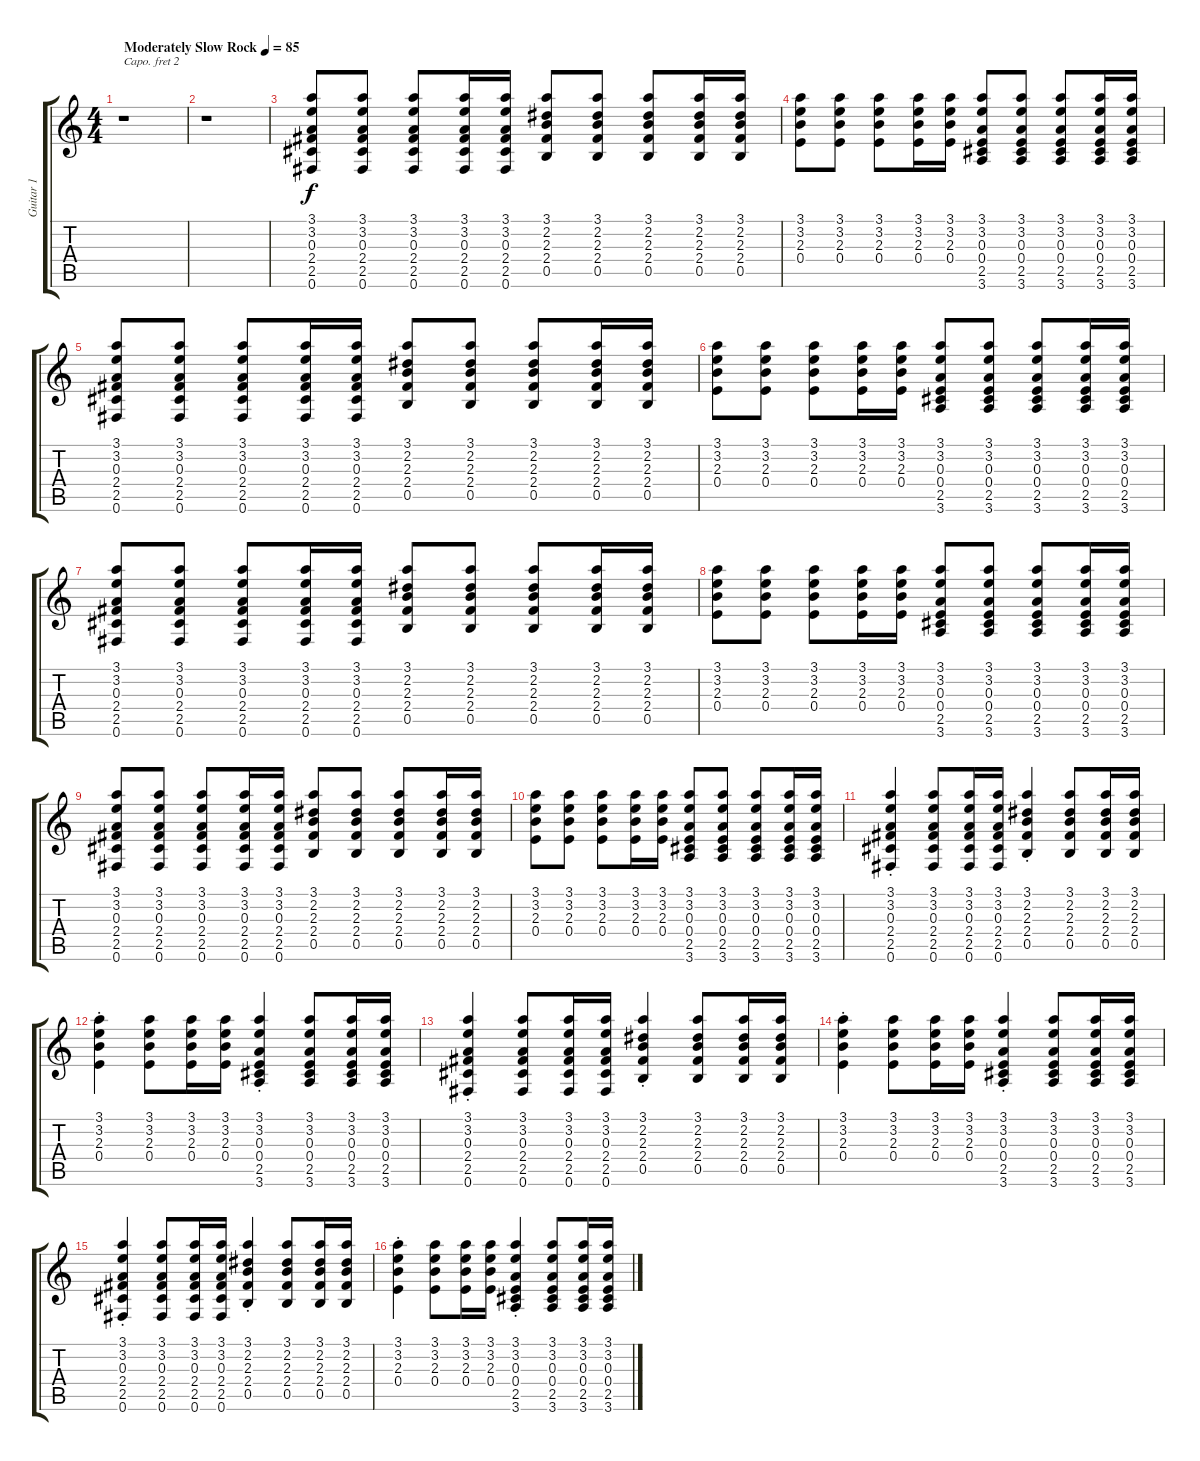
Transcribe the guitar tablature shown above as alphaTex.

\track ("Guitar 1" "Guitar 1") {instrument acousticguitarsteel}
\staff {score tabs}
\capo 2
\tuning (E4 B3 G3 D3 A2 E2) {hide}
\ts (4 4)
\tempo (85 "Moderately Slow Rock")
\clef g2
\ks c
r.1{dy f instrument acousticguitarsteel} |
r.1 |
(3.1 3.2 0.3 2.4 2.5 0.6).8 (3.1 3.2 0.3 2.4 2.5 0.6).8 (3.1 3.2 0.3 2.4 2.5 0.6).8 (3.1 3.2 0.3 2.4 2.5 0.6).16 (3.1 3.2 0.3 2.4 2.5 0.6).16 (3.1 2.2 2.3 2.4 0.5).8 (3.1 2.2 2.3 2.4 0.5).8 (3.1 2.2 2.3 2.4 0.5).8 (3.1 2.2 2.3 2.4 0.5).16 (3.1 2.2 2.3 2.4 0.5).16 |
(3.1 3.2 2.3 0.4).8 (3.1 3.2 2.3 0.4).8 (3.1 3.2 2.3 0.4).8 (3.1 3.2 2.3 0.4).16 (3.1 3.2 2.3 0.4).16 (3.1 3.2 0.3 0.4 2.5 3.6).8 (3.1 3.2 0.3 0.4 2.5 3.6).8 (3.1 3.2 0.3 0.4 2.5 3.6).8 (3.1 3.2 0.3 0.4 2.5 3.6).16 (3.1 3.2 0.3 0.4 2.5 3.6).16 |
(3.1 3.2 0.3 2.4 2.5 0.6).8 (3.1 3.2 0.3 2.4 2.5 0.6).8 (3.1 3.2 0.3 2.4 2.5 0.6).8 (3.1 3.2 0.3 2.4 2.5 0.6).16 (3.1 3.2 0.3 2.4 2.5 0.6).16 (3.1 2.2 2.3 2.4 0.5).8 (3.1 2.2 2.3 2.4 0.5).8 (3.1 2.2 2.3 2.4 0.5).8 (3.1 2.2 2.3 2.4 0.5).16 (3.1 2.2 2.3 2.4 0.5).16 |
(3.1 3.2 2.3 0.4).8 (3.1 3.2 2.3 0.4).8 (3.1 3.2 2.3 0.4).8 (3.1 3.2 2.3 0.4).16 (3.1 3.2 2.3 0.4).16 (3.1 3.2 0.3 0.4 2.5 3.6).8 (3.1 3.2 0.3 0.4 2.5 3.6).8 (3.1 3.2 0.3 0.4 2.5 3.6).8 (3.1 3.2 0.3 0.4 2.5 3.6).16 (3.1 3.2 0.3 0.4 2.5 3.6).16 |
(3.1 3.2 0.3 2.4 2.5 0.6).8 (3.1 3.2 0.3 2.4 2.5 0.6).8 (3.1 3.2 0.3 2.4 2.5 0.6).8 (3.1 3.2 0.3 2.4 2.5 0.6).16 (3.1 3.2 0.3 2.4 2.5 0.6).16 (3.1 2.2 2.3 2.4 0.5).8 (3.1 2.2 2.3 2.4 0.5).8 (3.1 2.2 2.3 2.4 0.5).8 (3.1 2.2 2.3 2.4 0.5).16 (3.1 2.2 2.3 2.4 0.5).16 |
(3.1 3.2 2.3 0.4).8 (3.1 3.2 2.3 0.4).8 (3.1 3.2 2.3 0.4).8 (3.1 3.2 2.3 0.4).16 (3.1 3.2 2.3 0.4).16 (3.1 3.2 0.3 0.4 2.5 3.6).8 (3.1 3.2 0.3 0.4 2.5 3.6).8 (3.1 3.2 0.3 0.4 2.5 3.6).8 (3.1 3.2 0.3 0.4 2.5 3.6).16 (3.1 3.2 0.3 0.4 2.5 3.6).16 |
(3.1 3.2 0.3 2.4 2.5 0.6).8 (3.1 3.2 0.3 2.4 2.5 0.6).8 (3.1 3.2 0.3 2.4 2.5 0.6).8 (3.1 3.2 0.3 2.4 2.5 0.6).16 (3.1 3.2 0.3 2.4 2.5 0.6).16 (3.1 2.2 2.3 2.4 0.5).8 (3.1 2.2 2.3 2.4 0.5).8 (3.1 2.2 2.3 2.4 0.5).8 (3.1 2.2 2.3 2.4 0.5).16 (3.1 2.2 2.3 2.4 0.5).16 |
(3.1 3.2 2.3 0.4).8 (3.1 3.2 2.3 0.4).8 (3.1 3.2 2.3 0.4).8 (3.1 3.2 2.3 0.4).16 (3.1 3.2 2.3 0.4).16 (3.1 3.2 0.3 0.4 2.5 3.6).8 (3.1 3.2 0.3 0.4 2.5 3.6).8 (3.1 3.2 0.3 0.4 2.5 3.6).8 (3.1 3.2 0.3 0.4 2.5 3.6).16 (3.1 3.2 0.3 0.4 2.5 3.6).16 |
(3.1{st} 3.2{st} 0.3{st} 2.4{st} 2.5{st} 0.6{st}).4 (3.1 3.2 0.3 2.4 2.5 0.6).8 (3.1 3.2 0.3 2.4 2.5 0.6).16 (3.1 3.2 0.3 2.4 2.5 0.6).16 (3.1{st} 2.2{st} 2.3{st} 2.4{st} 0.5{st}).4 (3.1 2.2 2.3 2.4 0.5).8 (3.1 2.2 2.3 2.4 0.5).16 (3.1 2.2 2.3 2.4 0.5).16 |
(3.1{st} 3.2{st} 2.3{st} 0.4{st}).4 (3.1 3.2 2.3 0.4).8 (3.1 3.2 2.3 0.4).16 (3.1 3.2 2.3 0.4).16 (3.1{st} 3.2{st} 0.3{st} 0.4{st} 2.5{st} 3.6{st}).4 (3.1 3.2 0.3 0.4 2.5 3.6).8 (3.1 3.2 0.3 0.4 2.5 3.6).16 (3.1 3.2 0.3 0.4 2.5 3.6).16 |
(3.1{st} 3.2{st} 0.3{st} 2.4{st} 2.5{st} 0.6{st}).4 (3.1 3.2 0.3 2.4 2.5 0.6).8 (3.1 3.2 0.3 2.4 2.5 0.6).16 (3.1 3.2 0.3 2.4 2.5 0.6).16 (3.1{st} 2.2{st} 2.3{st} 2.4{st} 0.5{st}).4 (3.1 2.2 2.3 2.4 0.5).8 (3.1 2.2 2.3 2.4 0.5).16 (3.1 2.2 2.3 2.4 0.5).16 |
(3.1{st} 3.2{st} 2.3{st} 0.4{st}).4 (3.1 3.2 2.3 0.4).8 (3.1 3.2 2.3 0.4).16 (3.1 3.2 2.3 0.4).16 (3.1{st} 3.2{st} 0.3{st} 0.4{st} 2.5{st} 3.6{st}).4 (3.1 3.2 0.3 0.4 2.5 3.6).8 (3.1 3.2 0.3 0.4 2.5 3.6).16 (3.1 3.2 0.3 0.4 2.5 3.6).16 |
(3.1{st} 3.2{st} 0.3{st} 2.4{st} 2.5{st} 0.6{st}).4 (3.1 3.2 0.3 2.4 2.5 0.6).8 (3.1 3.2 0.3 2.4 2.5 0.6).16 (3.1 3.2 0.3 2.4 2.5 0.6).16 (3.1{st} 2.2{st} 2.3{st} 2.4{st} 0.5{st}).4 (3.1 2.2 2.3 2.4 0.5).8 (3.1 2.2 2.3 2.4 0.5).16 (3.1 2.2 2.3 2.4 0.5).16 |
(3.1{st} 3.2{st} 2.3{st} 0.4{st}).4 (3.1 3.2 2.3 0.4).8 (3.1 3.2 2.3 0.4).16 (3.1 3.2 2.3 0.4).16 (3.1{st} 3.2{st} 0.3{st} 0.4{st} 2.5{st} 3.6{st}).4 (3.1 3.2 0.3 0.4 2.5 3.6).8 (3.1 3.2 0.3 0.4 2.5 3.6).16 (3.1 3.2 0.3 0.4 2.5 3.6).16
